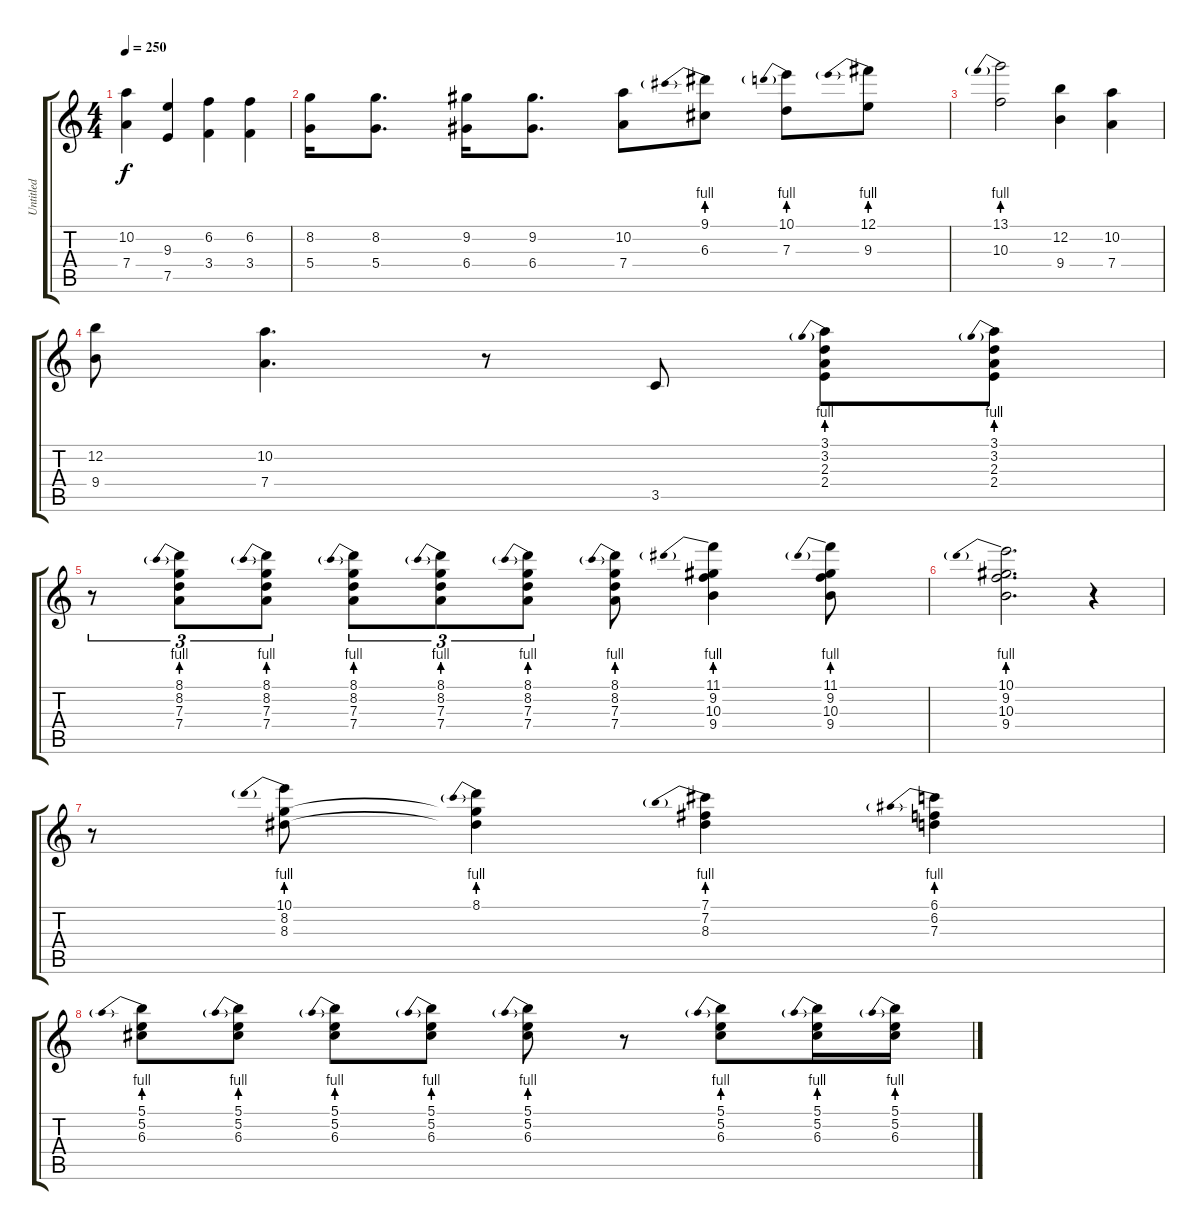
\track ("Untitled" "Untitled") {instrument acousticguitarsteel}
\staff {score tabs}
\tuning (E4 B3 G3 D3 A2 E2) {hide}
\ts (4 4)
\tempo 250
\clef g2
\ks c
(10.2 7.4).4{dy f} (9.3 7.5).4 (6.2 3.4).4 (6.2 3.4).4 |
(8.2 5.4).16 (8.2 5.4).8{d} (9.2 6.4).16 (9.2 6.4).8{d} (10.2 7.4).8 (9.1{be (prebend 0 4 60 4)} 6.3).8 (10.1{be (prebend 0 4 60 4)} 7.3).8 (12.1{be (prebend 0 4 60 4)} 9.3).8 |
(13.1{be (prebend 0 4 60 4)} 10.3).2 (12.2 9.4).4 (10.2 7.4).4 |
(12.2 9.4).8 (10.2 7.4).4{d} r.8 3.5.8 (3.1{be (prebend 0 4 60 4)} 3.2 2.3 2.4).8 (3.1{be (prebend 0 4 60 4)} 3.2 2.3 2.4).8 |
r.8{tu (3 2)} (8.1{be (prebend 0 4 60 4)} 8.2 7.3 7.4).8{tu (3 2)} (8.1{be (prebend 0 4 60 4)} 8.2 7.3 7.4).8{tu (3 2)} (8.1{be (prebend 0 4 60 4)} 8.2 7.3 7.4).8{tu (3 2)} (8.1{be (prebend 0 4 60 4)} 8.2 7.3 7.4).8{tu (3 2)} (8.1{be (prebend 0 4 60 4)} 8.2 7.3 7.4).8{tu (3 2)} (8.1{be (prebend 0 4 60 4)} 8.2 7.3 7.4).8 (11.1{be (prebend 0 4 60 4)} 9.2 10.3 9.4).4 (11.1{be (prebend 0 4 60 4)} 9.2 10.3 9.4).8 |
(10.1{be (prebend 0 4 60 4)} 9.2 10.3 9.4).2{d} r.4 |
r.8 (10.1{be (prebend 0 4 60 4)} 8.2 8.3).8 (8.1{be (prebend 0 4 60 4)} 8.2{t} 8.3{t}).4 (7.1{be (prebend 0 4 60 4)} 7.2 8.3).4 (6.1{be (prebend 0 4 60 4)} 6.2 7.3).4 |
(5.1{be (prebend 0 4 60 4)} 5.2 6.3).8 (5.1{be (prebend 0 4 60 4)} 5.2 6.3).8 (5.1{be (prebend 0 4 60 4)} 5.2 6.3).8 (5.1{be (prebend 0 4 60 4)} 5.2 6.3).8 (5.1{be (prebend 0 4 60 4)} 5.2 6.3).8 r.8 (5.1{be (prebend 0 4 60 4)} 5.2 6.3).8 (5.1{be (prebend 0 4 60 4)} 5.2 6.3).16 (5.1{be (prebend 0 4 60 4)} 5.2 6.3).16
